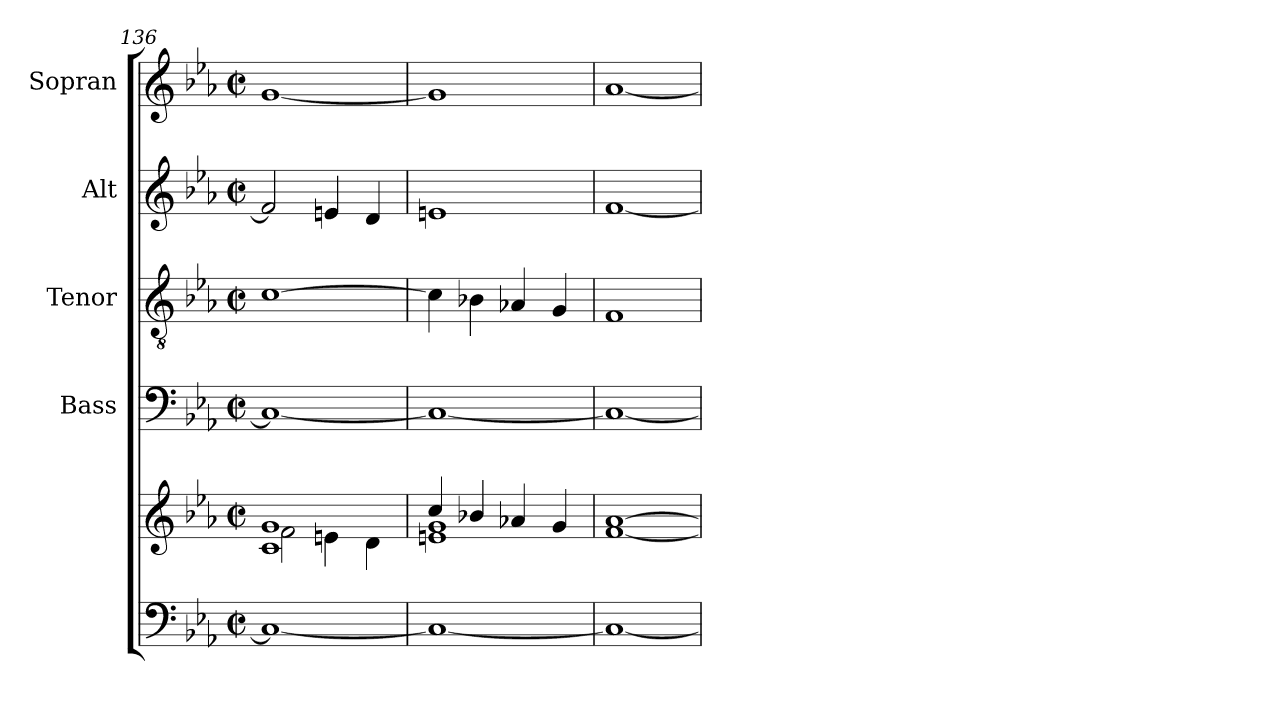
**kern	**kern	**kern	**kern	**kern	**kern
*part5	*part5	*part4	*part3	*part2	*part1
*staff6	*staff5	*staff4	*staff3	*staff2	*staff1
*	*	*I"Bass	*I"Tenor	*I"Alt	*I"Sopran
*	*	*I'B.	*I'T.	*I'A.	*I'S.
*clefF4	*clefG2	*clefF4	*clefGv2	*clefG2	*clefG2
*k[b-e-a-]	*k[b-e-a-]	*k[b-e-a-]	*k[b-e-a-]	*k[b-e-a-]	*k[b-e-a-]
*E-:	*E-:	*E-:	*E-:	*E-:	*E-:
*M2/2	*M2/2	*M2/2	*M2/2	*M2/2	*M2/2
*met(c|)	*met(c|)	*met(c|)	*met(c|)	*met(c|)	*met(c|)
=136	=136	=136	=136	=136	=136
*	*^	*	*	*	*
1C_	1c 1g	2f\	1C_	[1c	2f/]	[1g
.	.	4en\	.	.	4en/	.
.	.	4d\	.	.	4d/	.
=137	=137	=137	=137	=137	=137	=137
1C_	4cc/	1en 1g	1C_	4c\]	1en	1g]
.	4b-X/	.	.	4B-X\	.	.
.	4a-X/	.	.	4A-X/	.	.
.	4g/	.	.	4G/	.	.
=138	=138	=138	=138	=138	=138	=138
1C_	[>1a-	[<1f	1C_	1F	[1f	[1a-
*	*v	*v	*	*	*	*
=	=	=	=	=	=
*-	*-	*-	*-	*-	*-
